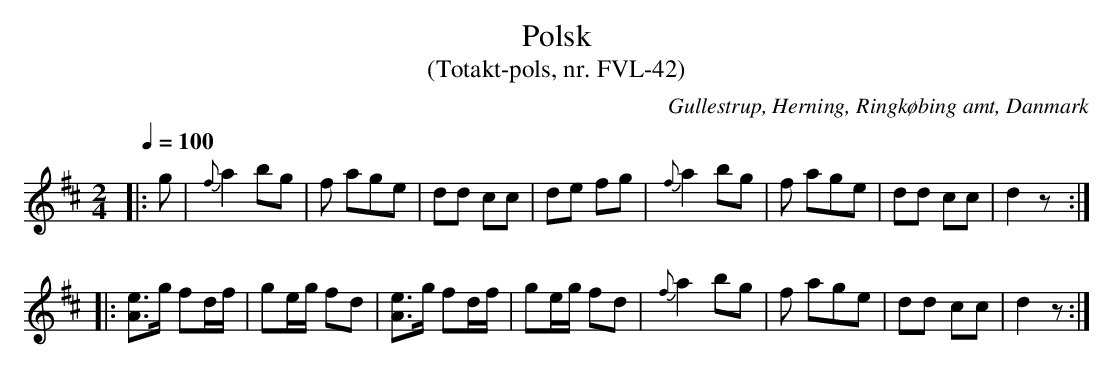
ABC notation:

X:1
T:Polsk
T:(Totakt-pols, nr. FVL-42)
O:Gullestrup, Herning, Ringkøbing amt, Danmark
M:2/4
L:1/8
Q:1/4=100
K:D
|: g | {f}a2 bg | f [a]ge | dd cc | de fg | {f}a2 bg | f [a]ge | dd cc | d2 z :|
|: [Ae]>g fd/f/ | ge/g/ fd | [Ae]>g fd/f/ | ge/g/ fd | {f}a2 bg | f [a]ge | dd cc | d2 z :|
